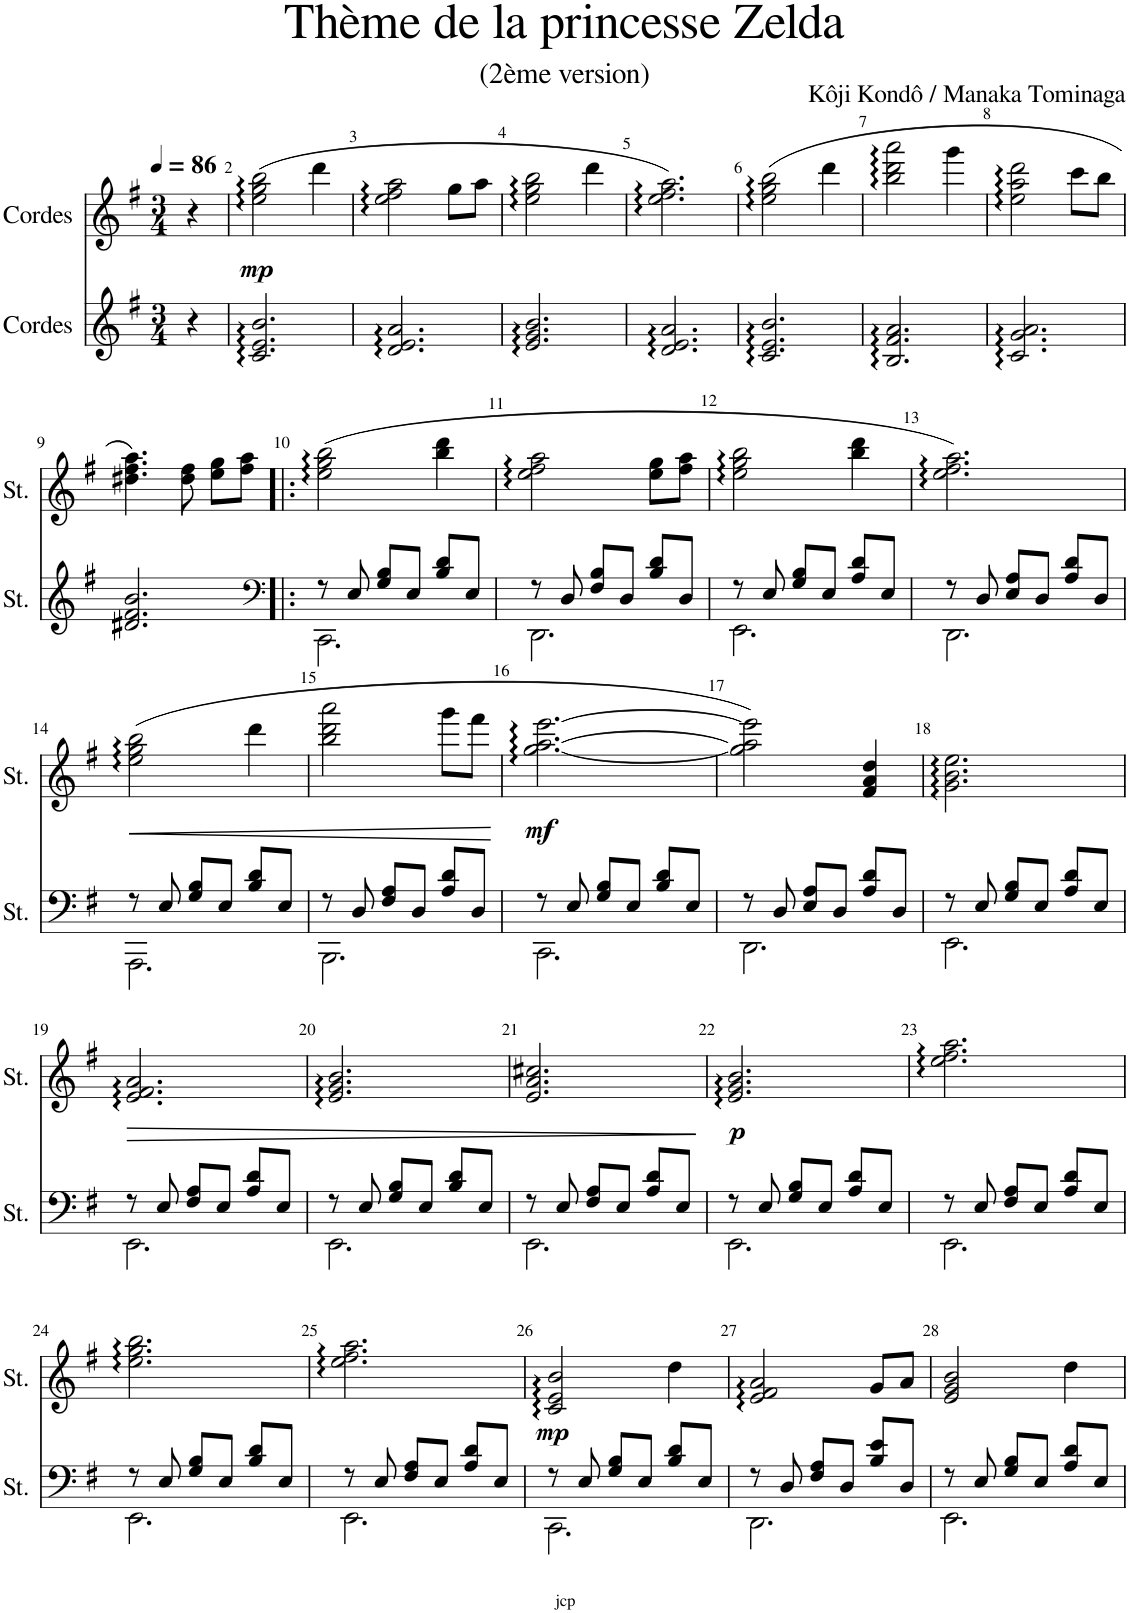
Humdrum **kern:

**kern	**kern	**dynam
*part2	*part1	*part1
*staff2	*staff1	*staff1
*I"Cordes	*I"Cordes	*
*clefG2	*clefG2	*
*k[f#]	*k[f#]	*
*M3/4	*M3/4	*
*MM86	*MM86	*
=1	=1	=1
4r	4r	.
=2	=2	=2
!	!	!LO:DY:b
2.c/ 2.e/ 2.b/	(2ee\ 2gg\ 2bb\	mp
.	4ddd\	.
=3	=3	=3
2.d/ 2.e/ 2.a/	2ee\ 2ff#\ 2aa\	.
.	8gg\L	.
.	8aa\J	.
=4	=4	=4
2.e/ 2.g/ 2.b/	2ee\ 2gg\ 2bb\	.
.	4ddd\	.
=5	=5	=5
2.d/ 2.e/ 2.a/	2.ee\ 2.ff#\ 2.aa\)	.
=6	=6	=6
2.c/ 2.e/ 2.b/	(2ee\ 2gg\ 2bb\	.
.	4ddd\	.
=7	=7	=7
2.B/ 2.f#/ 2.a/	2bb\ 2ddd\ 2aaa\	.
.	4ggg\	.
=8	=8	=8
2.c/ 2.g/ 2.a/	2ee\ 2aa\ 2ddd\	.
.	8ccc\L	.
.	8bb\J	.
!!LO:LB:g=z
=9	=9	=9
2.d#X/ 2.f#/ 2.b/	4.dd#X\ 4.ff#\ 4.aa\)	.
.	8dd#\ 8ff#\	.
.	8ee\ 8gg\L	.
.	8ff#\ 8aa\J	.
=10!|:	=10!|:	=10!|:
*clefF4	*	*
*^	*	*
8r	2.CC\	(2ee\ 2gg\ 2bb\	.
8E/	.	.	.
8G/ 8B/L	.	.	.
8E/J	.	.	.
8B/ 8d/L	.	4bb\ 4ddd\	.
8E/J	.	.	.
=11	=11	=11	=11
8r	2.DD\	2ee\ 2ff#\ 2aa\	.
8D/	.	.	.
8F#/ 8B/L	.	.	.
8D/J	.	.	.
8B/ 8d/L	.	8ee\ 8gg\L	.
8D/J	.	8ff#\ 8aa\J	.
=12	=12	=12	=12
8r	2.EE\	2ee\ 2gg\ 2bb\	.
8E/	.	.	.
8G/ 8B/L	.	.	.
8E/J	.	.	.
8A/ 8d/L	.	4bb\ 4ddd\	.
8E/J	.	.	.
=13	=13	=13	=13
8r	2.DD\	2.ee\ 2.ff#\ 2.aa\)	.
8D/	.	.	.
8E/ 8A/L	.	.	.
8D/J	.	.	.
8A/ 8d/L	.	.	.
8D/J	.	.	.
!!LO:LB:g=z
=14	=14	=14	=14
!	!	!	!LO:HP:b
8r	2.AAA\	(2ee\ 2gg\ 2bb\	<
8E/	.	.	.
8G/ 8B/L	.	.	.
8E/J	.	.	.
8B/ 8d/L	.	4ddd\	.
8E/J	.	.	.
=15	=15	=15	=15
8r	2.BBB\	2bb\ 2ddd\ 2aaa\	.
8D/	.	.	.
8F#/ 8A/L	.	.	.
8D/J	.	.	.
8A/ 8d/L	.	8ggg\L	.
8D/J	.	8fff#\J	.
*v	*v	*	*
.	.	[
=16	=16	=16
*^	*	*
!	!	!	!LO:DY:b
8r	2.CC\	[2.gg\ [2.aa\ [2.eee\	mf
8E/	.	.	.
8G/ 8B/L	.	.	.
8E/J	.	.	.
8B/ 8d/L	.	.	.
8E/J	.	.	.
=17	=17	=17	=17
8r	2.DD\	2gg\] 2aa\] 2eee\])	.
8D/	.	.	.
8E/ 8A/L	.	.	.
8D/J	.	.	.
8A/ 8d/L	.	4f#/ 4a/ 4dd/	.
8D/J	.	.	.
=18	=18	=18	=18
8r	2.EE\	2.g\ 2.b\ 2.ee\	.
8E/	.	.	.
8G/ 8B/L	.	.	.
8E/J	.	.	.
8A/ 8d/L	.	.	.
8E/J	.	.	.
!!LO:LB:g=z
=19	=19	=19	=19
!	!	!	!LO:HP:b
8r	2.EE\	2.e/ 2.f#/ 2.a/	>
8E/	.	.	.
8F#/ 8A/L	.	.	.
8E/J	.	.	.
8A/ 8d/L	.	.	.
8E/J	.	.	.
=20	=20	=20	=20
8r	2.EE\	2.e/ 2.g/ 2.b/	.
8E/	.	.	.
8G/ 8B/L	.	.	.
8E/J	.	.	.
8B/ 8d/L	.	.	.
8E/J	.	.	.
=21	=21	=21	=21
8r	2.EE\	2.e/ 2.a/ 2.cc#X/	.
8E/	.	.	.
8F#/ 8A/L	.	.	.
8E/J	.	.	.
8A/ 8d/L	.	.	.
8E/J	.	.	.
*v	*v	*	*
.	.	]
=22	=22	=22
*^	*	*
!	!	!	!LO:DY:b
8r	2.EE\	2.e/ 2.g/ 2.b/	p
8E/	.	.	.
8G/ 8B/L	.	.	.
8E/J	.	.	.
8A/ 8d/L	.	.	.
8E/J	.	.	.
=23	=23	=23	=23
8r	2.EE\	2.ee\ 2.ff#\ 2.aa\	.
8E/	.	.	.
8F#/ 8A/L	.	.	.
8E/J	.	.	.
8A/ 8d/L	.	.	.
8E/J	.	.	.
!!LO:LB:g=z
=24	=24	=24	=24
8r	2.EE\	2.ee\ 2.gg\ 2.bb\	.
8E/	.	.	.
8G/ 8B/L	.	.	.
8E/J	.	.	.
8B/ 8d/L	.	.	.
8E/J	.	.	.
=25	=25	=25	=25
8r	2.EE\	2.ee\ 2.ff#\ 2.aa\	.
8E/	.	.	.
8F#/ 8A/L	.	.	.
8E/J	.	.	.
8A/ 8d/L	.	.	.
8E/J	.	.	.
=26	=26	=26	=26
!	!	!	!LO:DY:b
8r	2.CC\	2c/ 2e/ 2b/	mp
8E/	.	.	.
8G/ 8B/L	.	.	.
8E/J	.	.	.
8B/ 8d/L	.	4dd\	.
8E/J	.	.	.
=27	=27	=27	=27
8r	2.DD\	2e/ 2f#/ 2a/	.
8D/	.	.	.
8F#/ 8A/L	.	.	.
8D/J	.	.	.
8B/ 8e/L	.	8g/L	.
8D/J	.	8a/J	.
=28	=28	=28	=28
8r	2.EE\	2e/ 2g/ 2b/	.
8E/	.	.	.
8G/ 8B/L	.	.	.
8E/J	.	.	.
8A/ 8d/L	.	4dd\	.
8E/J	.	.	.
*v	*v	*	*
=	=	=
*-	*-	*-
